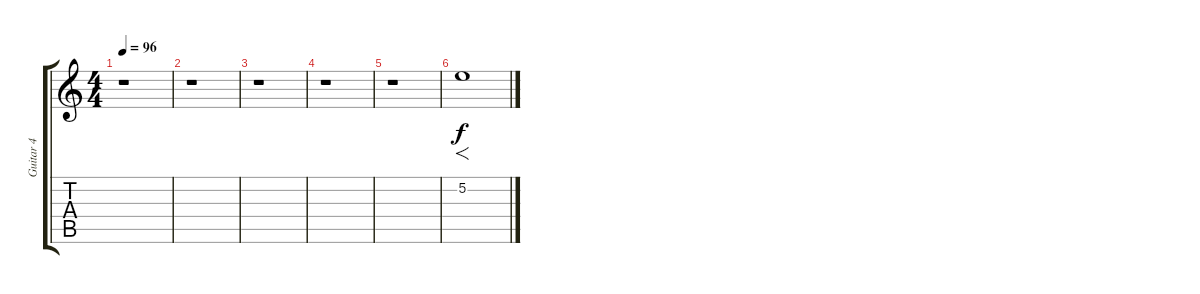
\track ("Guitar 4" "Guitar 4") {instrument overdrivenguitar}
\staff {score tabs}
\tuning (E4 B3 G3 D3 A2 E2) {hide}
\ts (4 4)
\tempo 96
\clef g2
\ks c
r.1{dy f} |
r.1 |
r.1 |
r.1 |
r.1 |
5.2.1{f}
